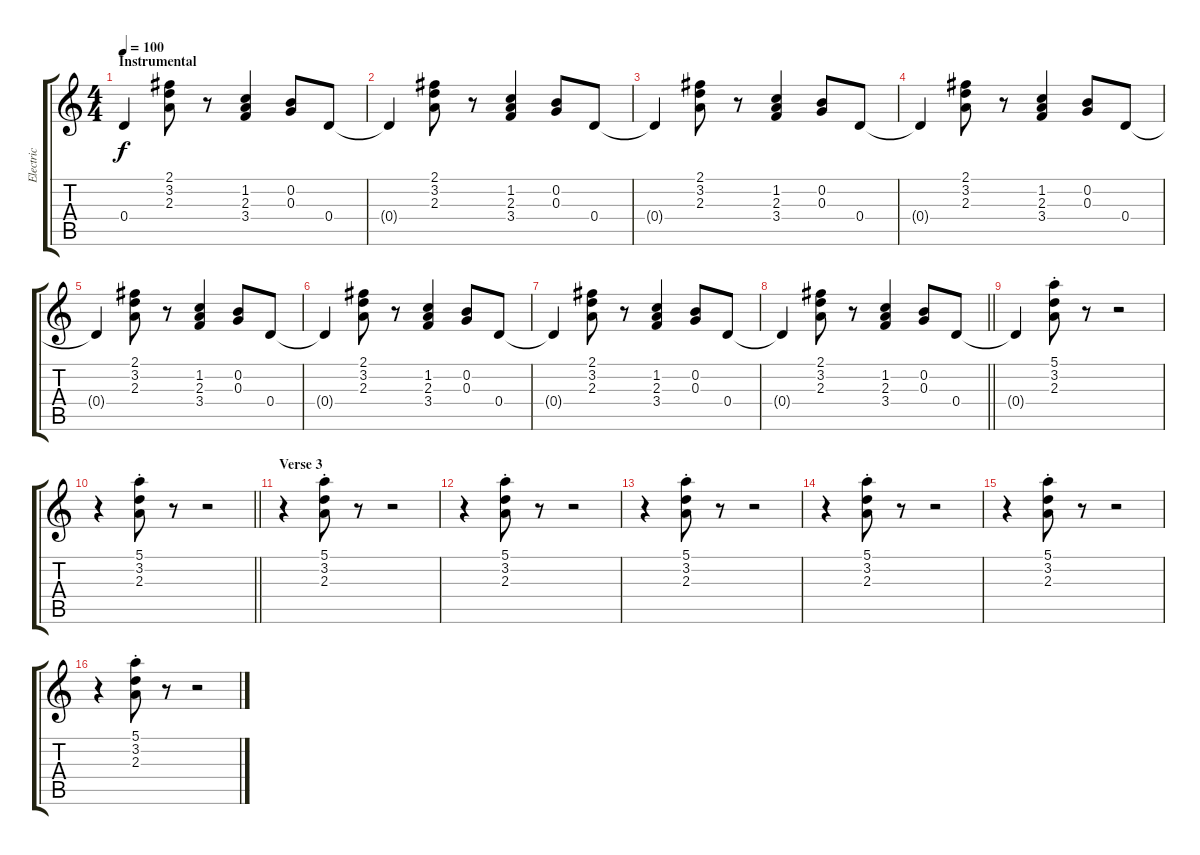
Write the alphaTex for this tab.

\track ("Electric" "Electric") {instrument overdrivenguitar}
\staff {score tabs}
\tuning (E4 B3 G3 D3 A2 E2) {hide}
\ts (4 4)
\section ("" "Instrumental")
\tempo 100
\clef g2
\ks c
0.4{t}.4{dy f} (2.1 3.2 2.3).8 r.8 (1.2 2.3 3.4).4 (0.2 0.3).8 0.4.8 |
0.4{t}.4 (2.1 3.2 2.3).8 r.8 (1.2 2.3 3.4).4 (0.2 0.3).8 0.4.8 |
0.4{t}.4 (2.1 3.2 2.3).8 r.8 (1.2 2.3 3.4).4 (0.2 0.3).8 0.4.8 |
0.4{t}.4 (2.1 3.2 2.3).8 r.8 (1.2 2.3 3.4).4 (0.2 0.3).8 0.4.8 |
0.4{t}.4 (2.1 3.2 2.3).8 r.8 (1.2 2.3 3.4).4 (0.2 0.3).8 0.4.8 |
0.4{t}.4 (2.1 3.2 2.3).8 r.8 (1.2 2.3 3.4).4 (0.2 0.3).8 0.4.8 |
0.4{t}.4 (2.1 3.2 2.3).8 r.8 (1.2 2.3 3.4).4 (0.2 0.3).8 0.4.8 |
\barLineRight lightlight
0.4{t}.4 (2.1 3.2 2.3).8 r.8 (1.2 2.3 3.4).4 (0.2 0.3).8 0.4.8 |
0.4{t}.4 (5.1{st} 3.2{st} 2.3{st}).8 r.8 r.2 |
\barLineRight lightlight
r.4 (5.1{st} 3.2{st} 2.3{st}).8 r.8 r.2 |
\section ("" "Verse 3")
r.4 (5.1{st} 3.2{st} 2.3{st}).8 r.8 r.2 |
r.4 (5.1{st} 3.2{st} 2.3{st}).8 r.8 r.2 |
r.4 (5.1{st} 3.2{st} 2.3{st}).8 r.8 r.2 |
r.4 (5.1{st} 3.2{st} 2.3{st}).8 r.8 r.2 |
r.4 (5.1{st} 3.2{st} 2.3{st}).8 r.8 r.2 |
r.4 (5.1{st} 3.2{st} 2.3{st}).8 r.8 r.2
